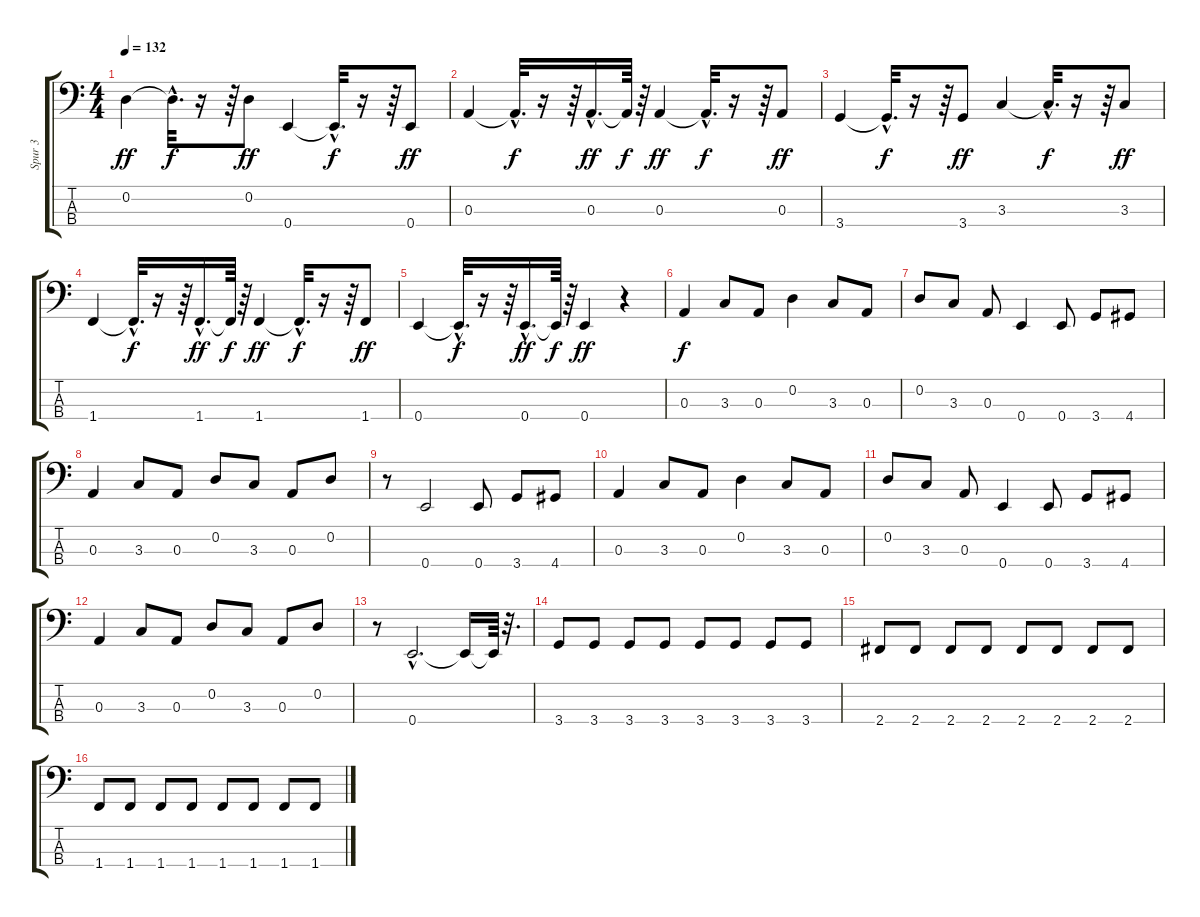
\track ("Spur 3" "Spur 3") {instrument electricbassfinger}
\staff {score tabs}
\tuning (G2 D2 A1 E1) {hide}
\ts (4 4)
\tempo 132
\clef f4
\ks c
0.2.4{dy ff} 0.2{hac t}.32{d dy f} r.16 r.64 0.2.8{dy ff} 0.4.4 0.4{hac t}.32{d dy f} r.16 r.64 0.4.8{dy ff} |
0.3.4 0.3{hac t}.32{d dy f} r.16 r.64 0.3{hac}.16{d dy ff} 0.3{t}.64{dy f} r.64 0.3.4{dy ff} 0.3{hac t}.32{d dy f} r.16 r.64 0.3.8{dy ff} |
3.4.4 3.4{hac t}.32{d dy f} r.16 r.64 3.4.8{dy ff} 3.3.4 3.3{hac t}.32{d dy f} r.16 r.64 3.3.8{dy ff} |
1.4.4 1.4{hac t}.32{d dy f} r.16 r.64 1.4{hac}.16{d dy ff} 1.4{t}.64{dy f} r.64 1.4.4{dy ff} 1.4{hac t}.32{d dy f} r.16 r.64 1.4.8{dy ff} |
0.4.4 0.4{hac t}.32{d dy f} r.16 r.64 0.4{hac}.16{d dy ff} 0.4{t}.64{dy f} r.64 0.4.4{dy ff} r.4 |
0.3.4{dy f} 3.3.8 0.3.8 0.2.4 3.3.8 0.3.8 |
0.2.8 3.3.8 0.3.8 0.4.4 0.4.8 3.4.8 4.4.8 |
0.3.4 3.3.8 0.3.8 0.2.8 3.3.8 0.3.8 0.2.8 |
r.8 0.4.2 0.4.8 3.4.8 4.4.8 |
0.3.4 3.3.8 0.3.8 0.2.4 3.3.8 0.3.8 |
0.2.8 3.3.8 0.3.8 0.4.4 0.4.8 3.4.8 4.4.8 |
0.3.4 3.3.8 0.3.8 0.2.8 3.3.8 0.3.8 0.2.8 |
r.8 0.4{hac}.2{d} 0.4{t}.16 0.4{t}.64 r.32{d} |
3.4.8 3.4.8 3.4.8 3.4.8 3.4.8 3.4.8 3.4.8 3.4.8 |
2.4.8 2.4.8 2.4.8 2.4.8 2.4.8 2.4.8 2.4.8 2.4.8 |
1.4.8 1.4.8 1.4.8 1.4.8 1.4.8 1.4.8 1.4.8 1.4.8
